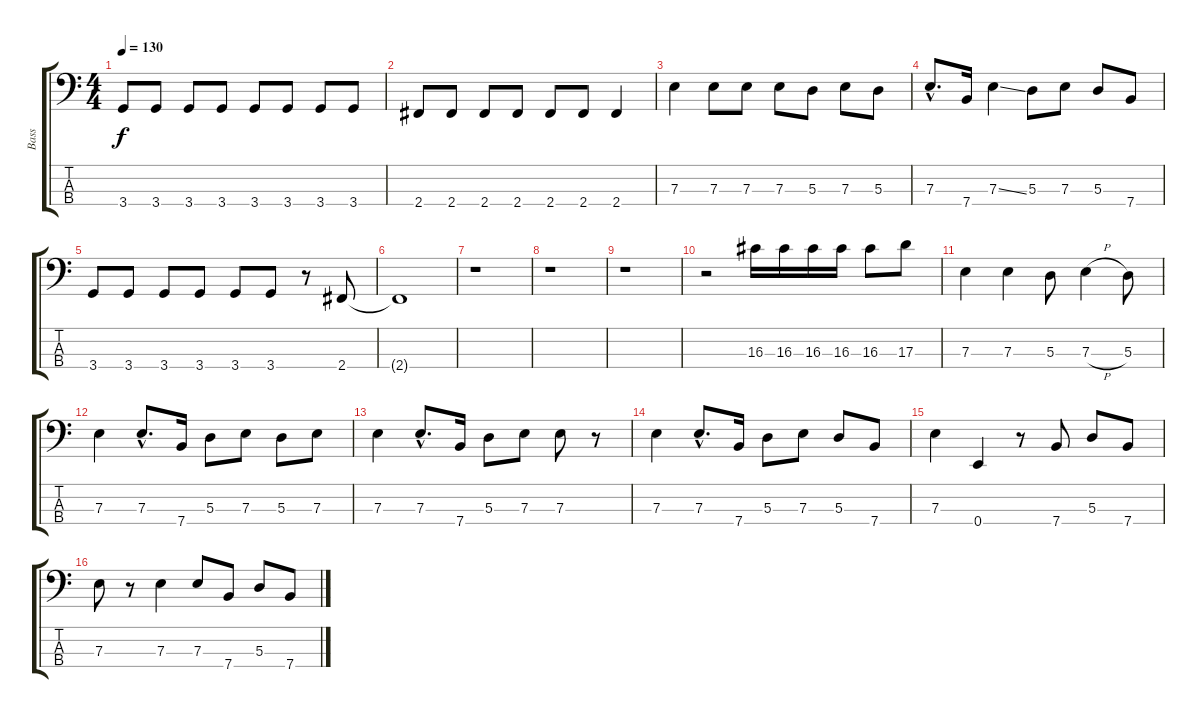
\track ("Bass" "Bass") {instrument slapbass1}
\staff {score tabs}
\tuning (G2 D2 A1 E1) {hide}
\ts (4 4)
\tempo 130
\clef f4
\ks c
3.4.8{dy f} 3.4.8 3.4.8 3.4.8 3.4.8 3.4.8 3.4.8 3.4.8 |
2.4.8 2.4.8 2.4.8 2.4.8 2.4.8 2.4.8 2.4.4 |
7.3.4 7.3.8 7.3.8 7.3.8 5.3.8 7.3.8 5.3.8 |
7.3{hac}.8{d} 7.4.16 7.3{ss}.4 5.3.8 7.3.8 5.3.8 7.4.8 |
3.4.8 3.4.8 3.4.8 3.4.8 3.4.8 3.4.8 r.8 2.4.8 |
2.4{t}.1 |
r.1 |
r.1 |
r.1 |
r.2 16.3.16 16.3.16 16.3.16 16.3.16 16.3.8 17.3.8 |
7.3.4 7.3.4 5.3.8 7.3{h}.4 5.3.8 |
7.3.4 7.3{hac}.8{d} 7.4.16 5.3.8 7.3.8 5.3.8 7.3.8 |
7.3.4 7.3{hac}.8{d} 7.4.16 5.3.8 7.3.8 7.3.8 r.8 |
7.3.4 7.3{hac}.8{d} 7.4.16 5.3.8 7.3.8 5.3.8 7.4.8 |
7.3.4 0.4.4 r.8 7.4.8 5.3.8 7.4.8 |
7.3.8 r.8 7.3.4 7.3.8 7.4.8 5.3.8 7.4.8
